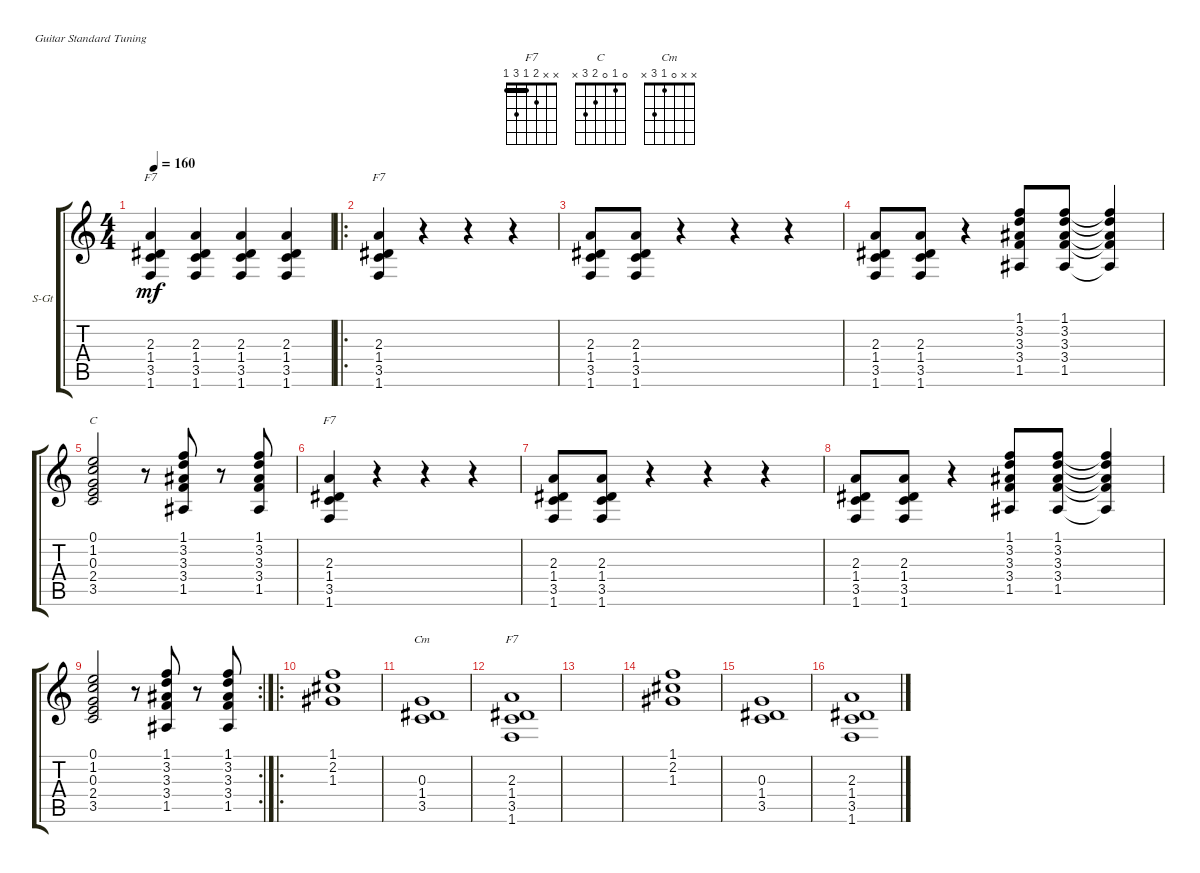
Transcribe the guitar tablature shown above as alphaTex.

\defaultSystemsLayout 4
\bracketExtendMode groupsimilarinstruments
\firstSystemTrackNameOrientation horizontal
\otherSystemsTrackNameOrientation horizontal
\track ("teclado" "S-Gt") {instrument acousticguitarsteel}
\staff {score tabs}
\tuning (E4 B3 G3 D3 A2 E2)
\chord ("F7" x x 2 1 3 1) {barre 1}
\chord ("C" 0 1 0 2 3 x)
\chord ("Cm" x x 0 1 3 x)
\ts (4 4)
\tempo 160
\clef g2
\ks c
(1.6 3.5 1.4 2.3).4{ch "F7" dy mf instrument acousticguitarsteel} (1.6 3.5 1.4 2.3).4 (1.6 3.5 1.4 2.3).4 (1.6 3.5 1.4 2.3).4 |
\ro
(1.6 3.5 1.4 2.3).4{ch "F7"} r.4 r.4 r.4 |
(1.6 3.5 1.4 2.3).8 (1.6 3.5 1.4 2.3).8 r.4 r.4 r.4 |
(1.6 3.5 1.4 2.3).8 (1.6 3.5 1.4 2.3).8 r.4 (1.5 3.4 3.3 3.2 1.1).8 (1.5 3.4 3.3 3.2 1.1).8 (1.5{t} 3.4{t} 3.3{t} 3.2{t} 1.1{t}).4 |
(3.5 2.4 0.3 1.2 0.1).2{ch "C"} r.8 (1.5 3.4 3.3 3.2 1.1).8 r.8 (1.5 3.4 3.3 3.2 1.1).8 |
(1.6 3.5 1.4 2.3).4{ch "F7"} r.4 r.4 r.4 |
(1.6 3.5 1.4 2.3).8 (1.6 3.5 1.4 2.3).8 r.4 r.4 r.4 |
(1.6 3.5 1.4 2.3).8 (1.6 3.5 1.4 2.3).8 r.4 (1.5 3.4 3.3 3.2 1.1).8 (1.5 3.4 3.3 3.2 1.1).8 (1.5{t} 3.4{t} 3.3{t} 3.2{t} 1.1{t}).4 |
\rc 2
(3.5 2.4 0.3 1.2 0.1).2 r.8 (1.5 3.4 3.3 3.2 1.1).8 r.8 (1.5 3.4 3.3 3.2 1.1).8 |
\ro
(1.3 2.2 1.1).1 |
(3.5 1.4 0.3).1{ch "Cm"} |
(1.6 3.5 1.4 2.3).1{ch "F7"} |
|
(1.3 2.2 1.1).1 |
(3.5 1.4 0.3).1 |
(1.6 3.5 1.4 2.3).1
